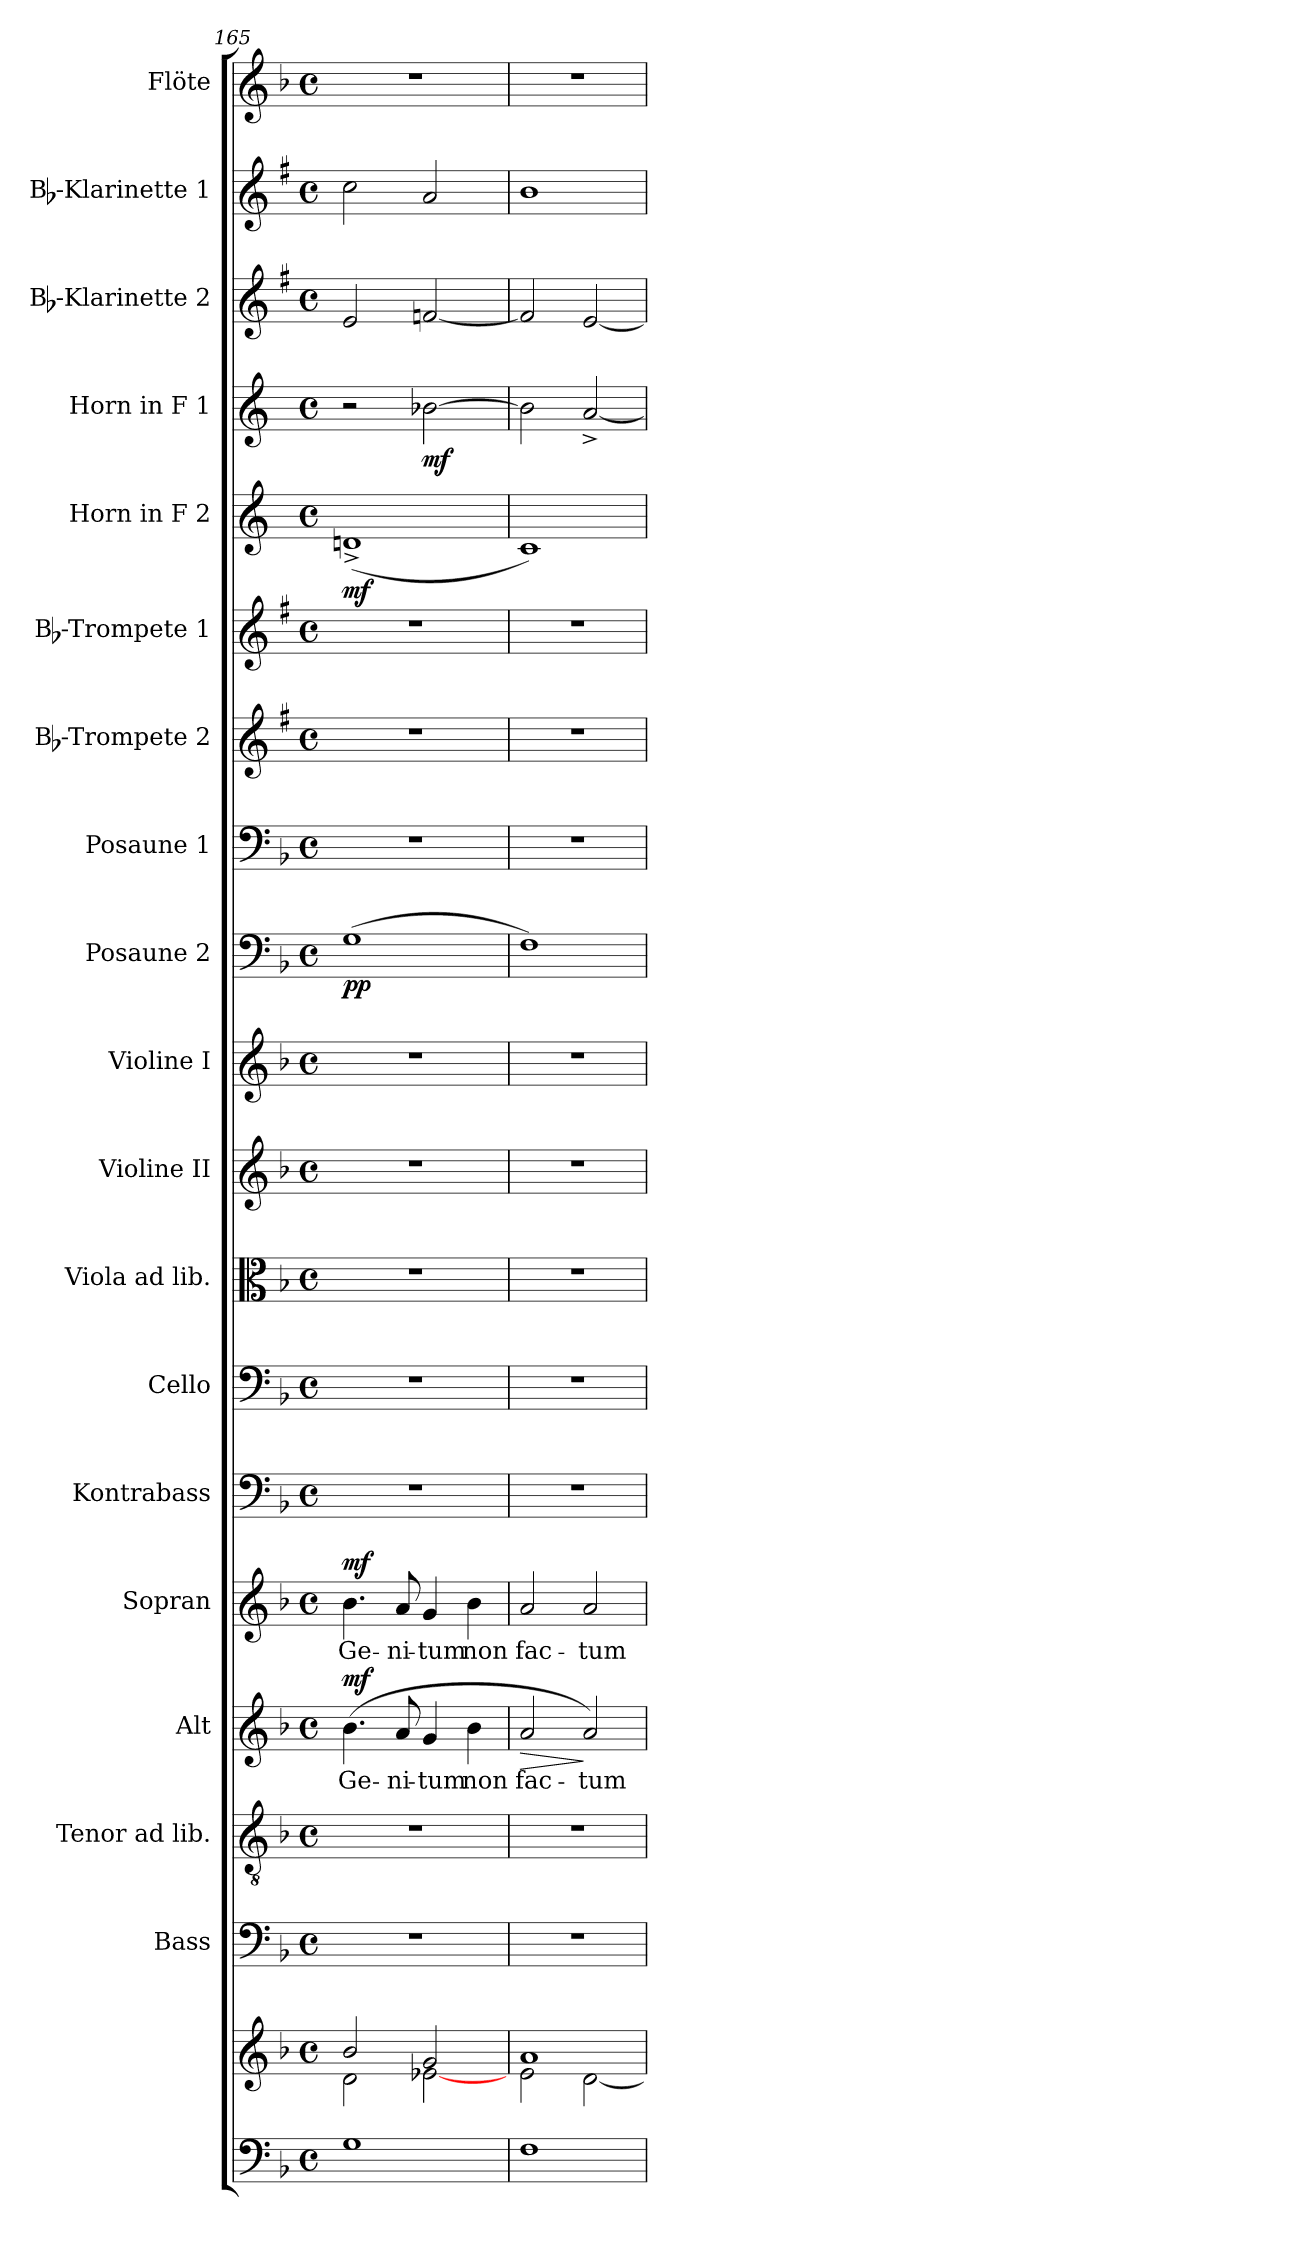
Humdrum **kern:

**kern	**kern	**kern	**kern	**kern	**text	**dynam	**kern	**text	**dynam	**kern	**kern	**kern	**kern	**kern	**kern	**dynam	**kern	**kern	**kern	**kern	**dynam	**kern	**dynam	**kern	**kern	**kern
*part19	*part19	*part18	*part17	*part16	*part16	*part16	*part15	*part15	*part15	*part14	*part13	*part12	*part11	*part10	*part9	*part9	*part8	*part7	*part6	*part5	*part5	*part4	*part4	*part3	*part2	*part1
*staff20	*staff19	*staff18	*staff17	*staff16	*staff16	*staff16	*staff15	*staff15	*staff15	*staff14	*staff13	*staff12	*staff11	*staff10	*staff9	*staff9	*staff8	*staff7	*staff6	*staff5	*staff5	*staff4	*staff4	*staff3	*staff2	*staff1
*	*	*I"Bass	*I"Tenor ad lib.	*I"Alt	*	*	*I"Sopran	*	*	*I"Kontrabass	*I"Cello	*I"Viola ad lib.	*I"Violine II	*I"Violine I	*I"Posaune 2	*	*I"Posaune 1	*I"Bb-Trompete 2	*I"Bb-Trompete 1	*I"Horn in F 2	*	*I"Horn in F 1	*	*I"Bb-Klarinette 2	*I"Bb-Klarinette 1	*I"Flöte
*	*	*I'B.	*I'T.	*I'A.	*	*	*I'S.	*	*	*I'Kb.	*	*I'Vla.	*I'Vl. II	*I'Vl. I	*I'Pos. 2	*	*I'Pos. 1	*I'Bb Trp. 2	*I'Bb Trp. 1	*	*	*	*	*I'Bb Kl. 2	*I'Bb Kl. 1	*I'Fl.
*clefF4	*clefG2	*clefF4	*clefGv2	*clefG2	*	*	*clefG2	*	*	*clefF4	*clefF4	*clefC3	*clefG2	*clefG2	*clefF4	*	*clefF4	*clefG2	*clefG2	*clefG2	*	*clefG2	*	*clefG2	*clefG2	*clefG2
*	*	*	*	*	*	*	*	*	*	*ITrd7c12	*	*	*	*	*	*	*	*ITrd1c2	*ITrd1c2	*ITrd4c7	*	*ITrd4c7	*	*ITrd1c2	*ITrd1c2	*
*k[b-]	*k[b-]	*k[b-]	*k[b-]	*k[b-]	*	*	*k[b-]	*	*	*k[b-]	*k[b-]	*k[b-]	*k[b-]	*k[b-]	*k[b-]	*	*k[b-]	*k[b-]	*k[b-]	*k[b-]	*	*k[b-]	*	*k[b-]	*k[b-]	*k[b-]
*F:	*F:	*F:	*F:	*F:	*	*	*F:	*	*	*F:	*F:	*F:	*F:	*F:	*F:	*	*F:	*F:	*F:	*F:	*	*F:	*	*F:	*F:	*F:
*M4/4	*M4/4	*M4/4	*M4/4	*M4/4	*	*	*M4/4	*	*	*M4/4	*M4/4	*M4/4	*M4/4	*M4/4	*M4/4	*	*M4/4	*M4/4	*M4/4	*M4/4	*	*M4/4	*	*M4/4	*M4/4	*M4/4
*met(c)	*met(c)	*met(c)	*met(c)	*met(c)	*	*	*met(c)	*	*	*met(c)	*met(c)	*met(c)	*met(c)	*met(c)	*met(c)	*	*met(c)	*met(c)	*met(c)	*met(c)	*	*met(c)	*	*met(c)	*met(c)	*met(c)
=165	=165	=165	=165	=165	=165	=165	=165	=165	=165	=165	=165	=165	=165	=165	=165	=165	=165	=165	=165	=165	=165	=165	=165	=165	=165	=165
*	*^	*	*	*	*	*	*	*	*	*	*	*	*	*	*	*	*	*	*	*	*	*	*	*	*	*
!	!	!	!	!	!	!LO:LY:b	!LO:DY:a	!	!LO:LY:b	!LO:DY:a	!	!	!	!	!	!	!LO:DY:b	!	!	!	!	!LO:DY:b	!	!	!	!	!
1G	2b-/	2d\	1r	1r	(>4.b-\	Ge-	mf	4.b-\	Ge-	mf	1r	1r	1r	1r	1r	(>1G	pp	1r	1r	1r	(<1Gn^<	mf	2r	.	2d/	2b-\	1r
!	!	!	!	!	!	!LO:LY:b	!	!	!LO:LY:b	!	!	!	!	!	!	!	!	!	!	!	!	!	!	!	!	!	!
.	.	.	.	.	8a/	-ni-	.	8a/	-ni-	.	.	.	.	.	.	.	.	.	.	.	.	.	.	.	.	.	.
!	!	!	!	!	!	!LO:LY:b	!	!	!LO:LY:b	!	!	!	!	!	!	!	!	!	!	!	!	!	!	!LO:DY:b	!	!	!
.	2g/	[<2e-X\	.	.	4g/	-tum	.	4g/	-tum	.	.	.	.	.	.	.	.	.	.	.	.	.	[2e-X\	mf	[2e-X/	2g/	.
!	!	!	!	!	!	!LO:LY:b	!	!	!LO:LY:b	!	!	!	!	!	!	!	!	!	!	!	!	!	!	!	!	!	!
.	.	.	.	.	4b-\	non	.	4b-\	non	.	.	.	.	.	.	.	.	.	.	.	.	.	.	.	.	.	.
=166	=166	=166	=166	=166	=166	=166	=166	=166	=166	=166	=166	=166	=166	=166	=166	=166	=166	=166	=166	=166	=166	=166	=166	=166	=166	=166	=166
!	!	!	!	!	!	!LO:LY:b	!LO:HP:b	!	!LO:LY:b	!	!	!	!	!	!	!	!	!	!	!	!	!	!	!	!	!	!
1F	1a	2e\	1r	1r	2a/	fac-	>	2a/	fac-	.	1r	1r	1r	1r	1r	1F)	.	1r	1r	1r	1F)	.	2e-\]	.	2e-/]	1a	1r
!	!	!	!	!	!	!LO:LY:b	!	!	!LO:LY:b	!	!	!	!	!	!	!	!	!	!	!	!	!	!	!	!	!	!
.	.	[<2d\	.	.	2a/)	-tum	]	2a/	-tum	.	.	.	.	.	.	.	.	.	.	.	.	.	[2d^</	.	[2d/	.	.
*	*v	*v	*	*	*	*	*	*	*	*	*	*	*	*	*	*	*	*	*	*	*	*	*	*	*	*	*
=	=	=	=	=	=	=	=	=	=	=	=	=	=	=	=	=	=	=	=	=	=	=	=	=	=	=
*-	*-	*-	*-	*-	*-	*-	*-	*-	*-	*-	*-	*-	*-	*-	*-	*-	*-	*-	*-	*-	*-	*-	*-	*-	*-	*-
